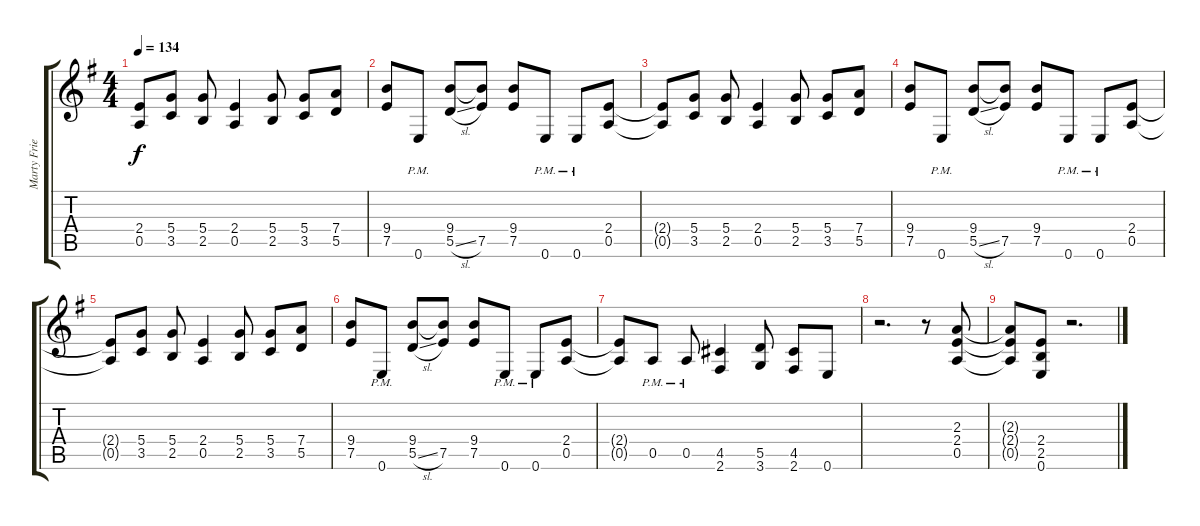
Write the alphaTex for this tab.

\track ("Marty Friedman" "Marty Frie") {instrument overdrivenguitar}
\staff {score tabs}
\tuning (E4 B3 G3 D3 A2 E2) {hide}
\ts (4 4)
\tempo 134
\clef g2
\ks eminor
(2.4{t} 0.5{t}).8{dy f} (5.4 3.5).8 (5.4 2.5).8 (2.4 0.5).4 (5.4 2.5).8 (5.4 3.5).8 (7.4 5.5).8 |
(9.4 7.5).8 0.6{pm}.8 (9.4 5.5{sl}).8 (9.4{t} 7.5).8 (9.4 7.5).8 0.6{pm}.8 0.6{pm}.8 (2.4 0.5).8 |
(2.4{t} 0.5{t}).8 (5.4 3.5).8 (5.4 2.5).8 (2.4 0.5).4 (5.4 2.5).8 (5.4 3.5).8 (7.4 5.5).8 |
(9.4 7.5).8 0.6{pm}.8 (9.4 5.5{sl}).8 (9.4{t} 7.5).8 (9.4 7.5).8 0.6{pm}.8 0.6{pm}.8 (2.4 0.5).8 |
(2.4{t} 0.5{t}).8 (5.4 3.5).8 (5.4 2.5).8 (2.4 0.5).4 (5.4 2.5).8 (5.4 3.5).8 (7.4 5.5).8 |
(9.4 7.5).8 0.6{pm}.8 (9.4 5.5{sl}).8 (9.4{t} 7.5).8 (9.4 7.5).8 0.6{pm}.8 0.6{pm}.8 (2.4 0.5).8 |
(2.4{t} 0.5{t}).8 0.5{pm}.8 0.5{pm}.8 (4.5 2.6).4 (5.5 3.6).8 (4.5 2.6).8 0.6.8 |
r.2{d} r.8 (2.3 2.4 0.5).8 |
(2.3{t} 2.4{t} 0.5{t}).8 (2.4 2.5 0.6).8 r.2{d}
